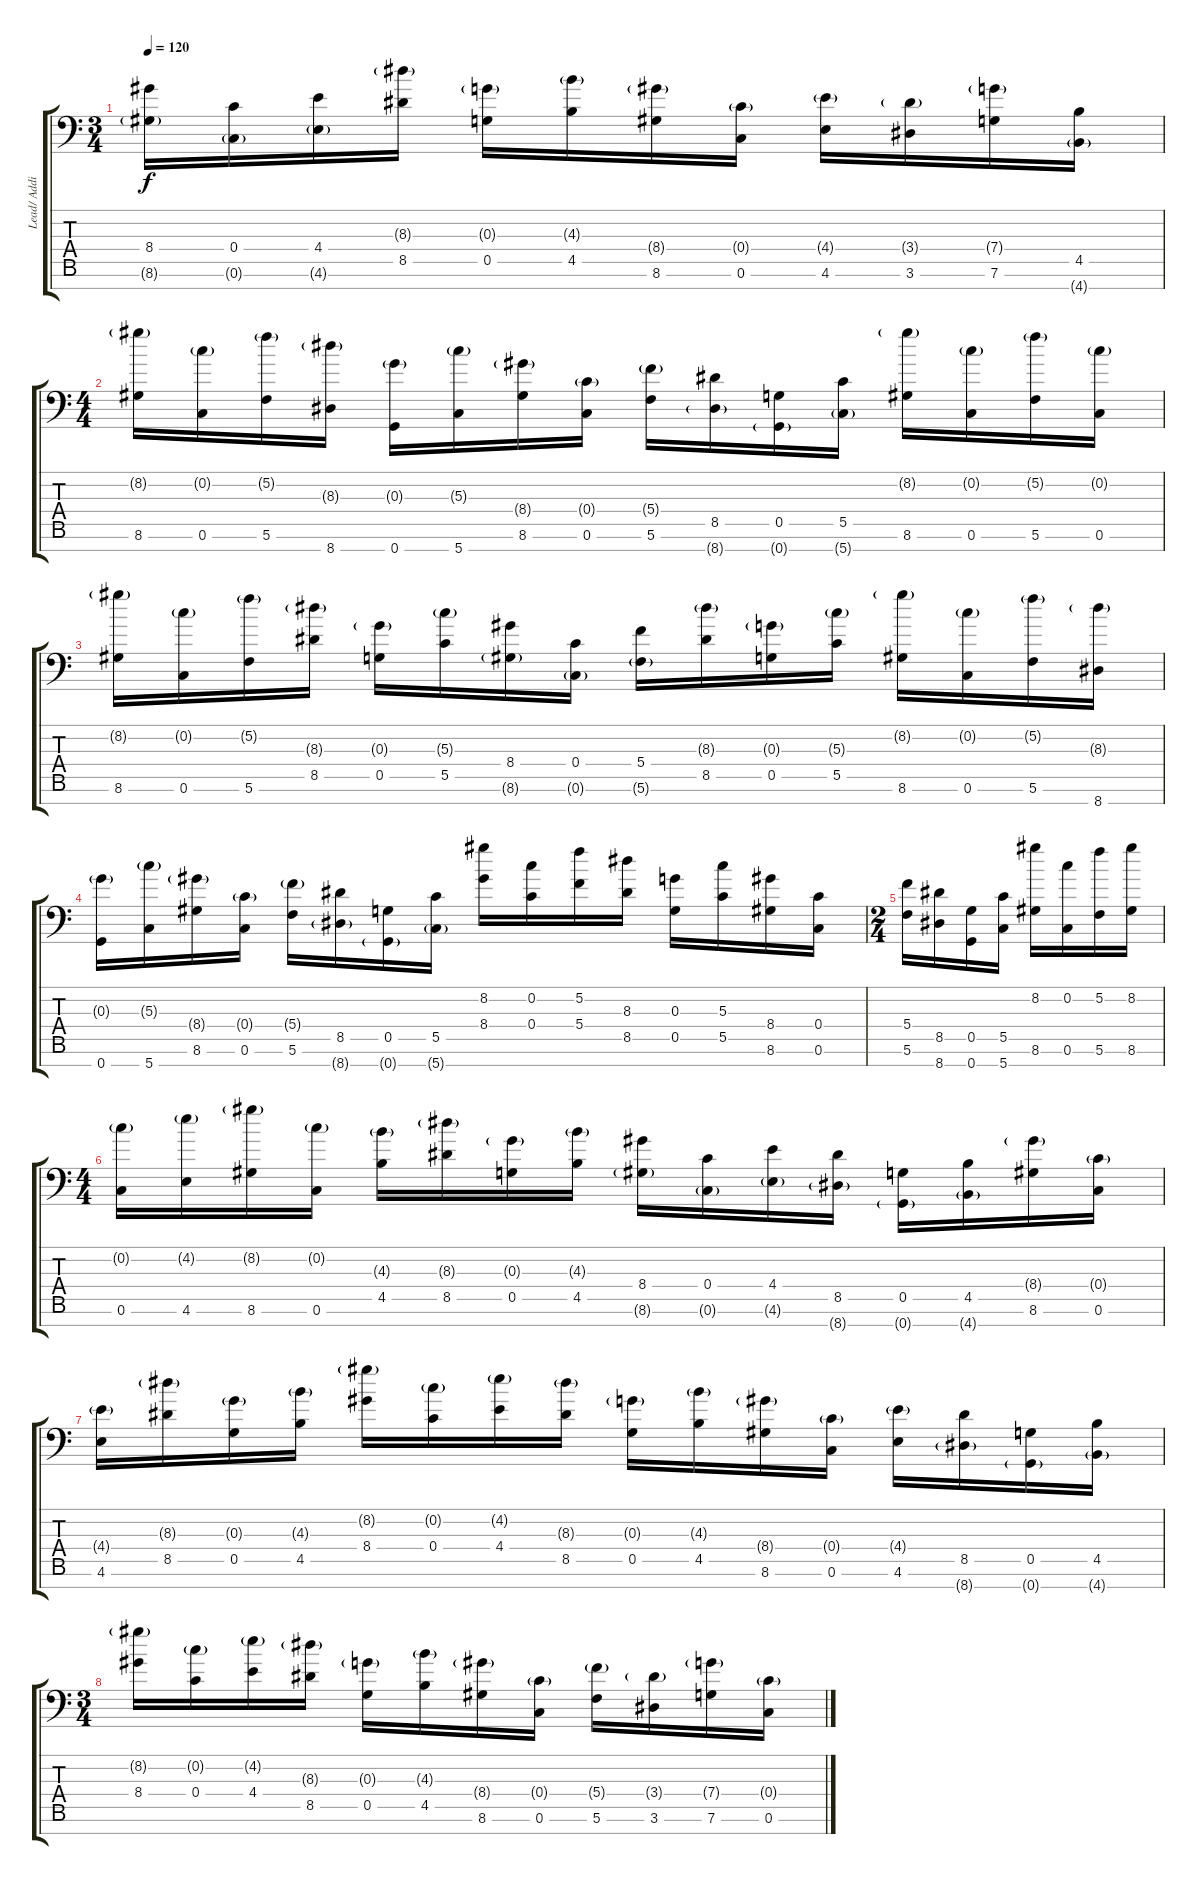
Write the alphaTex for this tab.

\track ("Lead/ Additional" "Lead/ Addi") {instrument overdrivenguitar}
\staff {score tabs}
\tuning (E4 C4 G3 C3 G2 C2 G1) {hide}
\ts (3 4)
\tempo 120
\clef f4
\ks c
(8.4 8.6{g}).16{dy f} (0.4 0.6{g}).16 (4.4 4.6{g}).16 (8.3{g} 8.5).16 (0.3{g} 0.5).16 (4.3{g} 4.5).16 (8.4{g} 8.6).16 (0.4{g} 0.6).16 (4.4{g} 4.6).16 (3.4{g} 3.6).16 (7.4{g} 7.6).16 (4.5 4.7{g}).16 |
\ts (4 4)
(8.2{g} 8.6).16 (0.2{g} 0.6).16 (5.2{g} 5.6).16 (8.3{g} 8.7).16 (0.3{g} 0.7).16 (5.3{g} 5.7).16 (8.4{g} 8.6).16 (0.4{g} 0.6).16 (5.4{g} 5.6).16 (8.5 8.7{g}).16 (0.5 0.7{g}).16 (5.5 5.7{g}).16 (8.2{g} 8.6).16 (0.2{g} 0.6).16 (5.2{g} 5.6).16 (0.2{g} 0.6).16 |
(8.2{g} 8.6).16 (0.2{g} 0.6).16 (5.2{g} 5.6).16 (8.3{g} 8.5).16 (0.3{g} 0.5).16 (5.3{g} 5.5).16 (8.4 8.6{g}).16 (0.4 0.6{g}).16 (5.4 5.6{g}).16 (8.3{g} 8.5).16 (0.3{g} 0.5).16 (5.3{g} 5.5).16 (8.2{g} 8.6).16 (0.2{g} 0.6).16 (5.2{g} 5.6).16 (8.3{g} 8.7).16 |
(0.3{g} 0.7).16 (5.3{g} 5.7).16 (8.4{g} 8.6).16 (0.4{g} 0.6).16 (5.4{g} 5.6).16 (8.5 8.7{g}).16 (0.5 0.7{g}).16 (5.5 5.7{g}).16 (8.2 8.4).16 (0.2 0.4).16 (5.2 5.4).16 (8.3 8.5).16 (0.3 0.5).16 (5.3 5.5).16 (8.4 8.6).16 (0.4 0.6).16 |
\ts (2 4)
(5.4 5.6).16 (8.5 8.7).16 (0.5 0.7).16 (5.5 5.7).16 (8.2 8.6).16 (0.2 0.6).16 (5.2 5.6).16 (8.2 8.6).16 |
\ts (4 4)
(0.2{g} 0.6).16 (4.2{g} 4.6).16 (8.2{g} 8.6).16 (0.2{g} 0.6).16 (4.3{g} 4.5).16 (8.3{g} 8.5).16 (0.3{g} 0.5).16 (4.3{g} 4.5).16 (8.4 8.6{g}).16 (0.4 0.6{g}).16 (4.4 4.6{g}).16 (8.5 8.7{g}).16 (0.5 0.7{g}).16 (4.5 4.7{g}).16 (8.4{g} 8.6).16 (0.4{g} 0.6).16 |
(4.4{g} 4.6).16 (8.3{g} 8.5).16 (0.3{g} 0.5).16 (4.3{g} 4.5).16 (8.2{g} 8.4).16 (0.2{g} 0.4).16 (4.2{g} 4.4).16 (8.3{g} 8.5).16 (0.3{g} 0.5).16 (4.3{g} 4.5).16 (8.4{g} 8.6).16 (0.4{g} 0.6).16 (4.4{g} 4.6).16 (8.5 8.7{g}).16 (0.5 0.7{g}).16 (4.5 4.7{g}).16 |
\ts (3 4)
(8.2{g} 8.4).16 (0.2{g} 0.4).16 (4.2{g} 4.4).16 (8.3{g} 8.5).16 (0.3{g} 0.5).16 (4.3{g} 4.5).16 (8.4{g} 8.6).16 (0.4{g} 0.6).16 (5.4{g} 5.6).16 (3.4{g} 3.6).16 (7.4{g} 7.6).16 (0.4{g} 0.6).16
